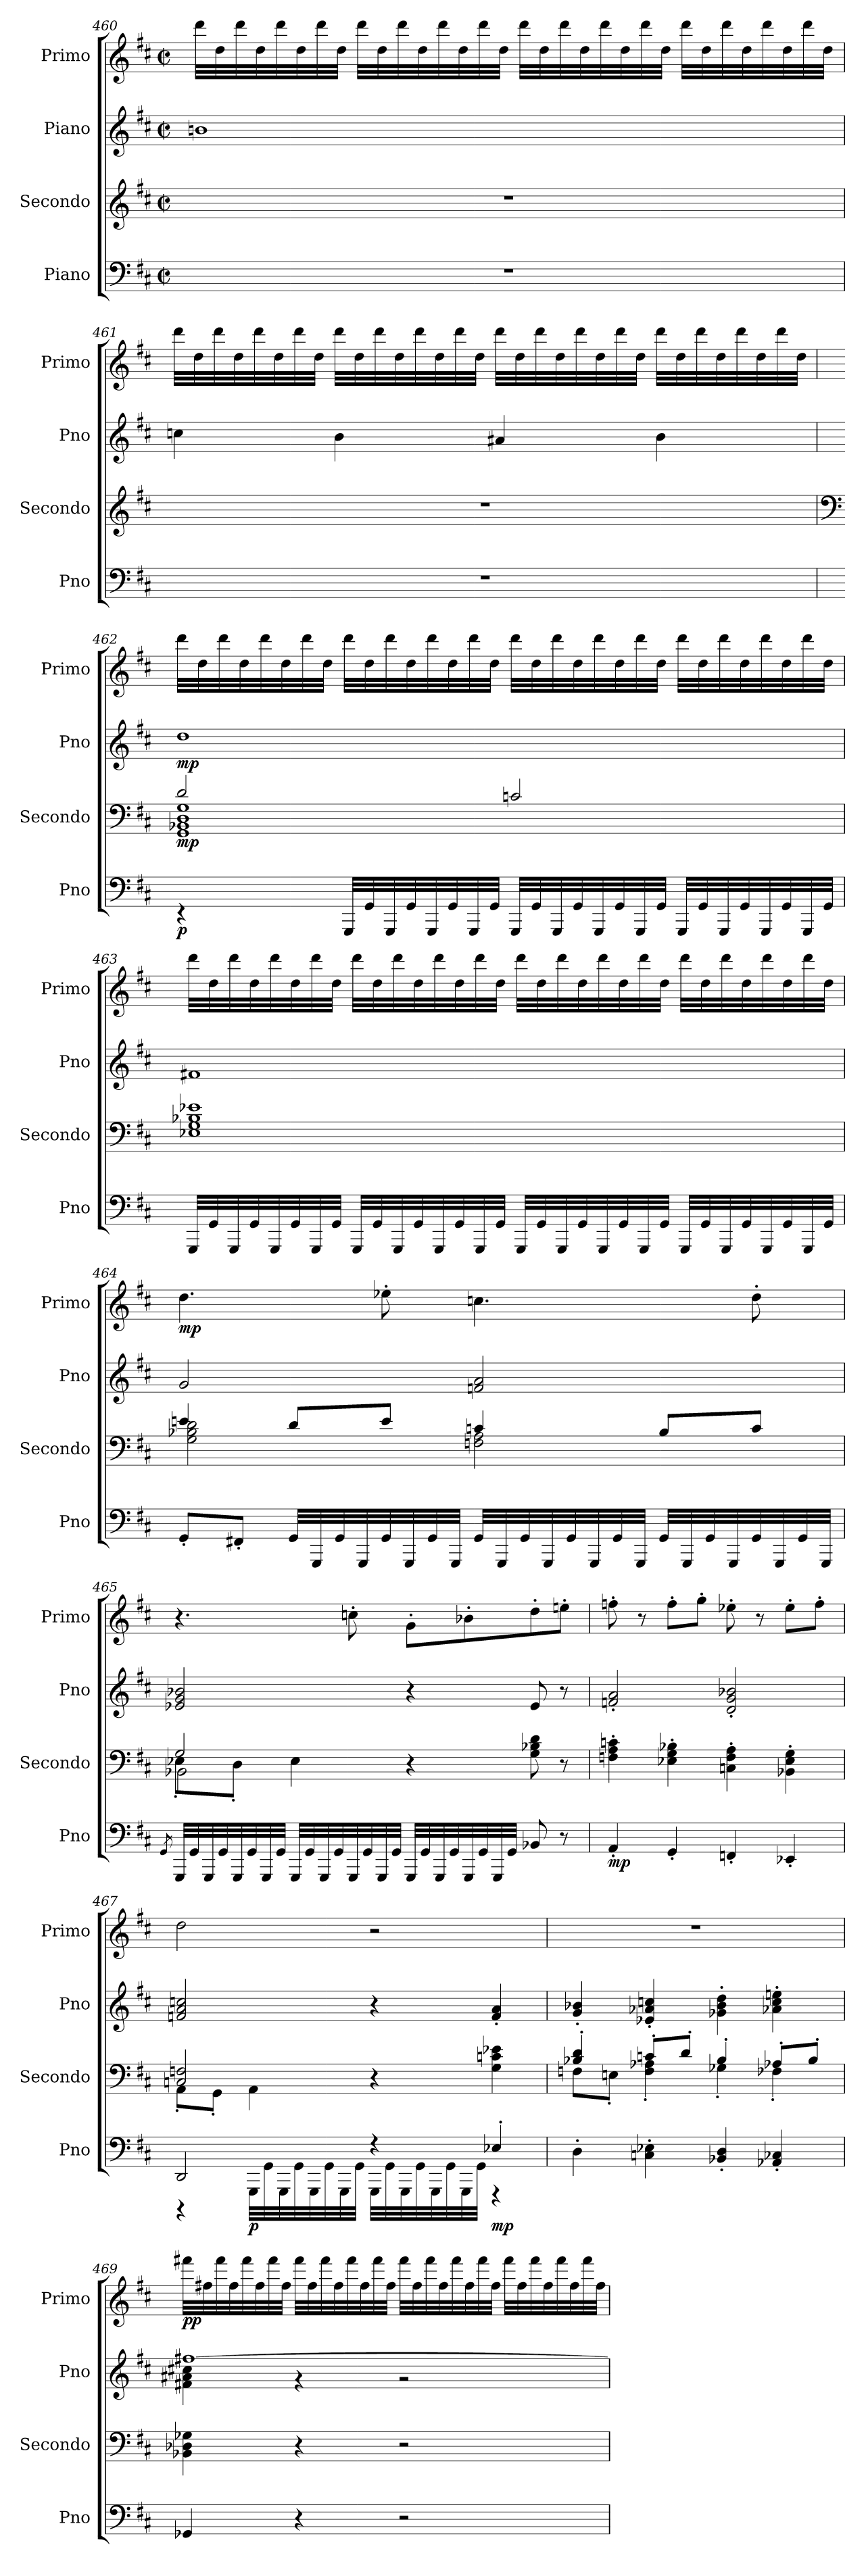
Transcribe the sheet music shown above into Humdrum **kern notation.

**kern	**dynam	**kern	**dynam	**kern	**dynam	**kern	**dynam
*part4	*part4	*part3	*part3	*part2	*part2	*part1	*part1
*staff4	*staff4	*staff3	*staff3	*staff2	*staff2	*staff1	*staff1
*I"Piano	*	*I"Secondo	*	*I"Piano	*	*I"Primo	*
*I'Pno	*	*I'Secondo	*	*I'Pno	*	*I'Primo	*
!!LO:PB:g=z
*clefF4	*	*clefG2	*	*clefG2	*	*clefG2	*
*k[f#c#]	*	*k[f#c#]	*	*k[f#c#]	*	*k[f#c#]	*
*M4/4	*	*M4/4	*	*M4/4	*	*M4/4	*
*met(c|)	*	*met(c|)	*	*met(c|)	*	*met(c|)	*
=460	=460	=460	=460	=460	=460	=460	=460
1r	.	1r	.	1bn	.	32ddd\LLL	.
.	.	.	.	.	.	32dd\	.
.	.	.	.	.	.	32ddd\	.
.	.	.	.	.	.	32dd\	.
.	.	.	.	.	.	32ddd\	.
.	.	.	.	.	.	32dd\	.
.	.	.	.	.	.	32ddd\	.
.	.	.	.	.	.	32dd\JJJ	.
.	.	.	.	.	.	32ddd\LLL	.
.	.	.	.	.	.	32dd\	.
.	.	.	.	.	.	32ddd\	.
.	.	.	.	.	.	32dd\	.
.	.	.	.	.	.	32ddd\	.
.	.	.	.	.	.	32dd\	.
.	.	.	.	.	.	32ddd\	.
.	.	.	.	.	.	32dd\JJJ	.
.	.	.	.	.	.	32ddd\LLL	.
.	.	.	.	.	.	32dd\	.
.	.	.	.	.	.	32ddd\	.
.	.	.	.	.	.	32dd\	.
.	.	.	.	.	.	32ddd\	.
.	.	.	.	.	.	32dd\	.
.	.	.	.	.	.	32ddd\	.
.	.	.	.	.	.	32dd\JJJ	.
.	.	.	.	.	.	32ddd\LLL	.
.	.	.	.	.	.	32dd\	.
.	.	.	.	.	.	32ddd\	.
.	.	.	.	.	.	32dd\	.
.	.	.	.	.	.	32ddd\	.
.	.	.	.	.	.	32dd\	.
.	.	.	.	.	.	32ddd\	.
.	.	.	.	.	.	32dd\JJJ	.
!!LO:LB:g=z
=461	=461	=461	=461	=461	=461	=461	=461
1r	.	1r	.	4ccn\	.	32ddd\LLL	.
.	.	.	.	.	.	32dd\	.
.	.	.	.	.	.	32ddd\	.
.	.	.	.	.	.	32dd\	.
.	.	.	.	.	.	32ddd\	.
.	.	.	.	.	.	32dd\	.
.	.	.	.	.	.	32ddd\	.
.	.	.	.	.	.	32dd\JJJ	.
.	.	.	.	4b\	.	32ddd\LLL	.
.	.	.	.	.	.	32dd\	.
.	.	.	.	.	.	32ddd\	.
.	.	.	.	.	.	32dd\	.
.	.	.	.	.	.	32ddd\	.
.	.	.	.	.	.	32dd\	.
.	.	.	.	.	.	32ddd\	.
.	.	.	.	.	.	32dd\JJJ	.
.	.	.	.	4a#X/	.	32ddd\LLL	.
.	.	.	.	.	.	32dd\	.
.	.	.	.	.	.	32ddd\	.
.	.	.	.	.	.	32dd\	.
.	.	.	.	.	.	32ddd\	.
.	.	.	.	.	.	32dd\	.
.	.	.	.	.	.	32ddd\	.
.	.	.	.	.	.	32dd\JJJ	.
.	.	.	.	4b\	.	32ddd\LLL	.
.	.	.	.	.	.	32dd\	.
.	.	.	.	.	.	32ddd\	.
.	.	.	.	.	.	32dd\	.
.	.	.	.	.	.	32ddd\	.
.	.	.	.	.	.	32dd\	.
.	.	.	.	.	.	32ddd\	.
.	.	.	.	.	.	32dd\JJJ	.
!!LO:PB:g=z
=462	=462	=462	=462	=462	=462	=462	=462
*	*	*clefF4	*	*	*	*	*
*	*	*^	*	*	*	*	*
!	!LO:DY:b	!	!	!LO:DY:b	!	!LO:DY:b	!	!
4rEE	p	2d/	1GG 1BB-X 1D 1G	mp	1dd	mp	32ddd\LLL	.
.	.	.	.	.	.	.	32dd\	.
.	.	.	.	.	.	.	32ddd\	.
.	.	.	.	.	.	.	32dd\	.
.	.	.	.	.	.	.	32ddd\	.
.	.	.	.	.	.	.	32dd\	.
.	.	.	.	.	.	.	32ddd\	.
.	.	.	.	.	.	.	32dd\JJJ	.
32GGG/LLL	.	.	.	.	.	.	32ddd\LLL	.
32GG/	.	.	.	.	.	.	32dd\	.
32GGG/	.	.	.	.	.	.	32ddd\	.
32GG/	.	.	.	.	.	.	32dd\	.
32GGG/	.	.	.	.	.	.	32ddd\	.
32GG/	.	.	.	.	.	.	32dd\	.
32GGG/	.	.	.	.	.	.	32ddd\	.
32GG/JJJ	.	.	.	.	.	.	32dd\JJJ	.
32GGG/LLL	.	2cn/	.	.	.	.	32ddd\LLL	.
32GG/	.	.	.	.	.	.	32dd\	.
32GGG/	.	.	.	.	.	.	32ddd\	.
32GG/	.	.	.	.	.	.	32dd\	.
32GGG/	.	.	.	.	.	.	32ddd\	.
32GG/	.	.	.	.	.	.	32dd\	.
32GGG/	.	.	.	.	.	.	32ddd\	.
32GG/JJJ	.	.	.	.	.	.	32dd\JJJ	.
32GGG/LLL	.	.	.	.	.	.	32ddd\LLL	.
32GG/	.	.	.	.	.	.	32dd\	.
32GGG/	.	.	.	.	.	.	32ddd\	.
32GG/	.	.	.	.	.	.	32dd\	.
32GGG/	.	.	.	.	.	.	32ddd\	.
32GG/	.	.	.	.	.	.	32dd\	.
32GGG/	.	.	.	.	.	.	32ddd\	.
32GG/JJJ	.	.	.	.	.	.	32dd\JJJ	.
*	*	*v	*v	*	*	*	*	*
!!LO:LB:g=z
=463	=463	=463	=463	=463	=463	=463	=463
32GGG/LLL	.	1E-X 1G 1B-X 1e-X	.	1f#X	.	32ddd\LLL	.
32GG/	.	.	.	.	.	32dd\	.
32GGG/	.	.	.	.	.	32ddd\	.
32GG/	.	.	.	.	.	32dd\	.
32GGG/	.	.	.	.	.	32ddd\	.
32GG/	.	.	.	.	.	32dd\	.
32GGG/	.	.	.	.	.	32ddd\	.
32GG/JJJ	.	.	.	.	.	32dd\JJJ	.
32GGG/LLL	.	.	.	.	.	32ddd\LLL	.
32GG/	.	.	.	.	.	32dd\	.
32GGG/	.	.	.	.	.	32ddd\	.
32GG/	.	.	.	.	.	32dd\	.
32GGG/	.	.	.	.	.	32ddd\	.
32GG/	.	.	.	.	.	32dd\	.
32GGG/	.	.	.	.	.	32ddd\	.
32GG/JJJ	.	.	.	.	.	32dd\JJJ	.
32GGG/LLL	.	.	.	.	.	32ddd\LLL	.
32GG/	.	.	.	.	.	32dd\	.
32GGG/	.	.	.	.	.	32ddd\	.
32GG/	.	.	.	.	.	32dd\	.
32GGG/	.	.	.	.	.	32ddd\	.
32GG/	.	.	.	.	.	32dd\	.
32GGG/	.	.	.	.	.	32ddd\	.
32GG/JJJ	.	.	.	.	.	32dd\JJJ	.
32GGG/LLL	.	.	.	.	.	32ddd\LLL	.
32GG/	.	.	.	.	.	32dd\	.
32GGG/	.	.	.	.	.	32ddd\	.
32GG/	.	.	.	.	.	32dd\	.
32GGG/	.	.	.	.	.	32ddd\	.
32GG/	.	.	.	.	.	32dd\	.
32GGG/	.	.	.	.	.	32ddd\	.
32GG/JJJ	.	.	.	.	.	32dd\JJJ	.
!!LO:PB:g=z
=464	=464	=464	=464	=464	=464	=464	=464
*	*	*^	*	*	*	*	*
!	!	!	!	!	!	!	!	!LO:DY:b
8GG'/L	.	4en/	2G\ 2B-X\ 2d\	.	2g/	.	4.dd\	mp
8FF#X'/J	.	.	.	.	.	.	.	.
32GG/LLL	.	8d/L	.	.	.	.	.	.
32GGG/	.	.	.	.	.	.	.	.
32GG/	.	.	.	.	.	.	.	.
32GGG/	.	.	.	.	.	.	.	.
32GG/	.	8e/J	.	.	.	.	8ee-X'\	.
32GGG/	.	.	.	.	.	.	.	.
32GG/	.	.	.	.	.	.	.	.
32GGG/JJJ	.	.	.	.	.	.	.	.
32GG/LLL	.	4cn/	2Fn\ 2A\	.	2fn/ 2a/	.	4.ccn\	.
32GGG/	.	.	.	.	.	.	.	.
32GG/	.	.	.	.	.	.	.	.
32GGG/	.	.	.	.	.	.	.	.
32GG/	.	.	.	.	.	.	.	.
32GGG/	.	.	.	.	.	.	.	.
32GG/	.	.	.	.	.	.	.	.
32GGG/JJJ	.	.	.	.	.	.	.	.
32GG/LLL	.	8B-/L	.	.	.	.	.	.
32GGG/	.	.	.	.	.	.	.	.
32GG/	.	.	.	.	.	.	.	.
32GGG/	.	.	.	.	.	.	.	.
32GG/	.	8c/J	.	.	.	.	8dd'\	.
32GGG/	.	.	.	.	.	.	.	.
32GG/	.	.	.	.	.	.	.	.
32GGG/JJJ	.	.	.	.	.	.	.	.
*	*	*v	*v	*	*	*	*	*
!!LO:LB:g=z
=465	=465	=465	=465	=465	=465	=465	=465
8qGG/	.	.	.	.	.	.	.
*	*	*^	*	*	*	*	*
*	*	*	*^	*	*	*	*	*
32GGG/LLL	.	2G/	8E-X'\L	2BB-X\	.	2e-X/ 2g/ 2b-X/	.	4.r	.
32GG/	.	.	.	.	.	.	.	.	.
32GGG/	.	.	.	.	.	.	.	.	.
32GG/	.	.	.	.	.	.	.	.	.
32GGG/	.	.	8D'\J	.	.	.	.	.	.
32GG/	.	.	.	.	.	.	.	.	.
32GGG/	.	.	.	.	.	.	.	.	.
32GG/JJJ	.	.	.	.	.	.	.	.	.
32GGG/LLL	.	.	4E-\	.	.	.	.	.	.
32GG/	.	.	.	.	.	.	.	.	.
32GGG/	.	.	.	.	.	.	.	.	.
32GG/	.	.	.	.	.	.	.	.	.
32GGG/	.	.	.	.	.	.	.	8ccn'\	.
32GG/	.	.	.	.	.	.	.	.	.
32GGG/	.	.	.	.	.	.	.	.	.
32GG/JJJ	.	.	.	.	.	.	.	.	.
32GGG/LLL	.	2ryy	4r	2ryy	.	4r	.	8g'\L	.
32GG/	.	.	.	.	.	.	.	.	.
32GGG/	.	.	.	.	.	.	.	.	.
32GG/	.	.	.	.	.	.	.	.	.
32GGG/	.	.	.	.	.	.	.	8b-X'\	.
32GG/	.	.	.	.	.	.	.	.	.
32GGG/	.	.	.	.	.	.	.	.	.
32GG/JJJ	.	.	.	.	.	.	.	.	.
8BB-X/	.	.	8G\ 8B-X\ 8d\	.	.	8e-/	.	8dd'\	.
8r	.	.	8r	.	.	8r	.	8een'\J	.
*	*	*	*v	*v	*	*	*	*	*
=466	=466	=466	=466	=466	=466	=466	=466	=466
!	!LO:DY:b	!	!	!	!	!	!	!
*	*	*v	*v	*	*	*	*	*
4AA'/	mp	4Fn\' 4A\' 4cn\'	.	2fn/' 2a/'	.	8ffn'\	.
.	.	.	.	.	.	8r	.
4GG'/	.	4E-X\' 4G\' 4B-X\'	.	.	.	8ff'\L	.
.	.	.	.	.	.	8gg'\J	.
4FFn'/	.	4Cn\' 4F\' 4A\'	.	2d/' 2g/' 2b-X/'	.	8ee-X'\	.
.	.	.	.	.	.	8r	.
4EE-X'/	.	4BB-X\' 4E-\' 4G\'	.	.	.	8ee-'\L	.
.	.	.	.	.	.	8ff'\J	.
!!LO:PB:g=z
=467	=467	=467	=467	=467	=467	=467	=467
*^	*	*^	*	*	*	*	*
2DD/	4rBBBB	.	2Cn/ 2Fn/	8AA'\L	.	2fn/ 2a/ 2ccn/	.	2dd\	.
.	.	.	.	8GG'\J	.	.	.	.	.
!	!	!LO:DY:b	!	!	!	!	!	!	!
.	32GGG\LLL	p	.	4AA\	.	.	.	.	.
.	32GG\	.	.	.	.	.	.	.	.
.	32GGG\	.	.	.	.	.	.	.	.
.	32GG\	.	.	.	.	.	.	.	.
.	32GGG\	.	.	.	.	.	.	.	.
.	32GG\	.	.	.	.	.	.	.	.
.	32GGG\	.	.	.	.	.	.	.	.
.	32GG\JJJ	.	.	.	.	.	.	.	.
4r	32GGG\LLL	.	4r	2ryy	.	4r	.	2r	.
.	32GG\	.	.	.	.	.	.	.	.
.	32GGG\	.	.	.	.	.	.	.	.
.	32GG\	.	.	.	.	.	.	.	.
.	32GGG\	.	.	.	.	.	.	.	.
.	32GG\	.	.	.	.	.	.	.	.
.	32GGG\	.	.	.	.	.	.	.	.
.	32GG\JJJ	.	.	.	.	.	.	.	.
!	!	!LO:DY:b	!	!	!	!	!	!	!
4E-X'/	4rFFF	mp	4G\ 4cn\ 4e-X\	.	.	4f/' 4a/'	.	.	.
*v	*v	*	*	*	*	*	*	*	*
=468	=468	=468	=468	=468	=468	=468	=468	=468
4D'\	.	4B-X/' 4d/'	8Fn\L	.	4g/' 4b-X/'	.	1r	.
.	.	.	8En'\J	.	.	.	.	.
4Cn\' 4E-X\'	.	8cn'/L	4F\' 4A-X\'	.	4e-X/' 4a-X/' 4ccn/'	.	.	.
.	.	8d'/J	.	.	.	.	.	.
4BB-X/' 4D/'	.	4B-'/	4G-X'\	.	4g-X\' 4b-\' 4dd\'	.	.	.
4AA-X/' 4C-X/'	.	8A-X'/L	4F-X'\	.	4a-X\' 4cc\' 4een\'	.	.	.
.	.	8B-'/J	.	.	.	.	.	.
*	*	*v	*v	*	*	*	*	*
!!LO:LB:g=z
=469	=469	=469	=469	=469	=469	=469	=469
*	*	*	*	*^	*	*	*
!	!	!	!	!	!	!	!	!LO:DY:b
4GG-X/	.	4BB-X\ 4D-X\ 4G-X\	.	[1ff#X	4f#X\ 4a#X\ 4cc#X\	.	32fff#X\LLL	pp
.	.	.	.	.	.	.	32ff#X\	.
.	.	.	.	.	.	.	32fff#\	.
.	.	.	.	.	.	.	32ff#\	.
.	.	.	.	.	.	.	32fff#\	.
.	.	.	.	.	.	.	32ff#\	.
.	.	.	.	.	.	.	32fff#\	.
.	.	.	.	.	.	.	32ff#\JJJ	.
4r	.	4r	.	.	4r	.	32fff#\LLL	.
.	.	.	.	.	.	.	32ff#\	.
.	.	.	.	.	.	.	32fff#\	.
.	.	.	.	.	.	.	32ff#\	.
.	.	.	.	.	.	.	32fff#\	.
.	.	.	.	.	.	.	32ff#\	.
.	.	.	.	.	.	.	32fff#\	.
.	.	.	.	.	.	.	32ff#\JJJ	.
2r	.	2r	.	.	2r	.	32fff#\LLL	.
.	.	.	.	.	.	.	32ff#\	.
.	.	.	.	.	.	.	32fff#\	.
.	.	.	.	.	.	.	32ff#\	.
.	.	.	.	.	.	.	32fff#\	.
.	.	.	.	.	.	.	32ff#\	.
.	.	.	.	.	.	.	32fff#\	.
.	.	.	.	.	.	.	32ff#\JJJ	.
.	.	.	.	.	.	.	32fff#\LLL	.
.	.	.	.	.	.	.	32ff#\	.
.	.	.	.	.	.	.	32fff#\	.
.	.	.	.	.	.	.	32ff#\	.
.	.	.	.	.	.	.	32fff#\	.
.	.	.	.	.	.	.	32ff#\	.
.	.	.	.	.	.	.	32fff#\	.
.	.	.	.	.	.	.	32ff#\JJJ	.
*	*	*	*	*v	*v	*	*	*
=	=	=	=	=	=	=	=
*-	*-	*-	*-	*-	*-	*-	*-
